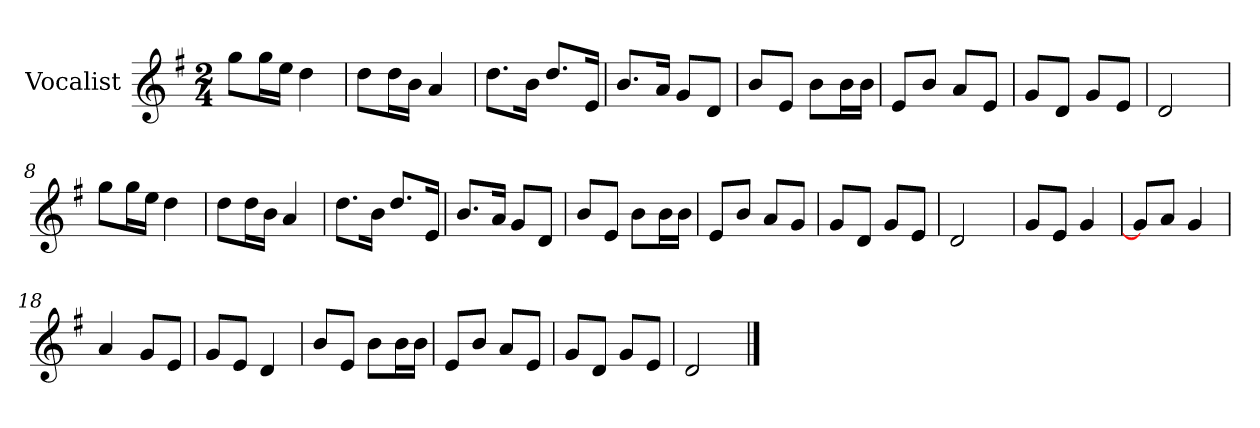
**kern
*part1
*staff1
*I"Vocalist
*k[f#]
*G:
*M2/4
=
8ggL
16ggL
16eeJJ
4dd
=1
8ddL
16ddL
16bJJ
4a
=2
8.ddL
16bJk
8.ddL
16eJk
=3
8.bL
16aJk
8gL
8dJ
=4
8bL
8eJ
8bL
16bL
16bJJ
=5
8eL
8bJ
8aL
8eJ
=6
8gL
8dJ
8gL
8eJ
=7
2d
=8
8ggL
16ggL
16eeJJ
4dd
=9
8ddL
16ddL
16bJJ
4a
=10
8.ddL
16bJk
8.ddL
16eJk
=11
8.bL
16aJk
8gL
8dJ
=12
8bL
8eJ
8bL
16bL
16bJJ
=13
8eL
8bJ
8aL
8gJ
=14
8gL
8dJ
8gL
8eJ
=15
2d
=16
8gL
8eJ
4g
=17
8gL]
8aJ
4g
=18
4a
8gL
8eJ
=19
8gL
8eJ
4d
=20
8bL
8eJ
8bL
16bL
16bJJ
=21
8eL
8bJ
8aL
8eJ
=22
8gL
8dJ
8gL
8eJ
=23
2d
==
*-
